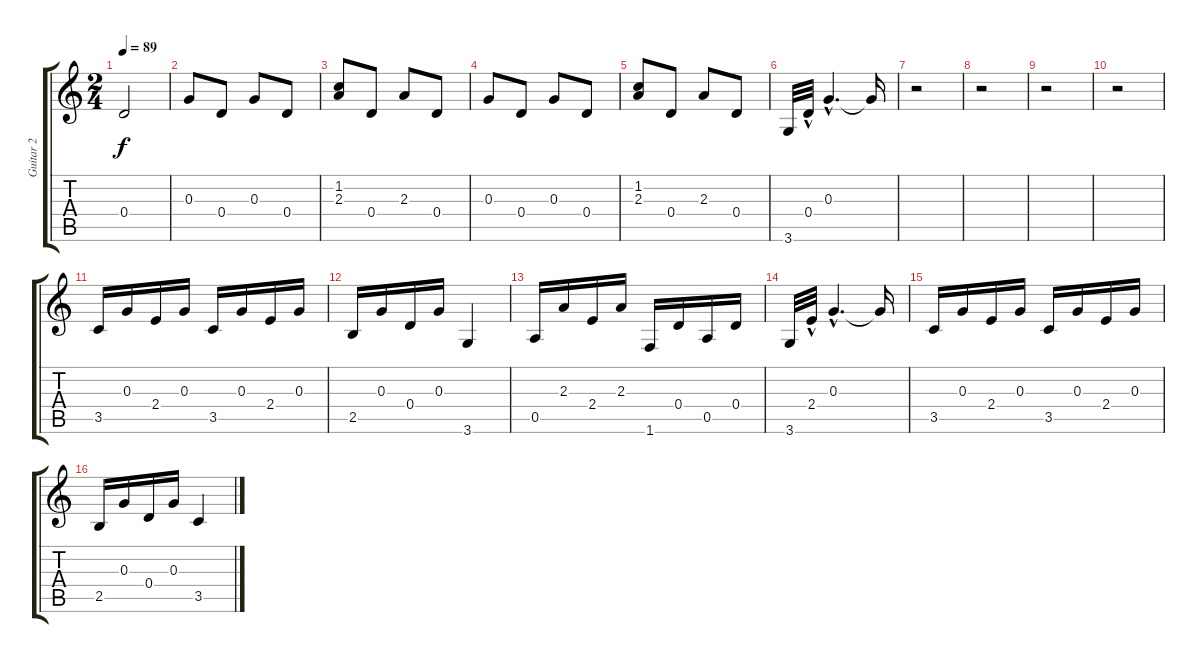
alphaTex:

\track ("Guitar 2" "Guitar 2") {instrument acousticguitarnylon}
\staff {score tabs}
\tuning (E4 B3 G3 D3 A2 E2) {hide}
\ts (2 4)
\tempo 89
\clef g2
\ks c
0.4.2{dy f} |
0.3.8 0.4.8 0.3.8 0.4.8 |
(1.2 2.3).8 0.4.8 2.3.8 0.4.8 |
0.3.8 0.4.8 0.3.8 0.4.8 |
(1.2 2.3).8 0.4.8 2.3.8 0.4.8 |
3.6.32 0.4{hac}.32 0.3{hac}.4{d} 0.3{t}.16 |
r.2 |
r.2 |
r.2 |
r.2 |
3.5.16 0.3.16 2.4.16 0.3.16 3.5.16 0.3.16 2.4.16 0.3.16 |
2.5.16 0.3.16 0.4.16 0.3.16 3.6.4 |
0.5.16 2.3.16 2.4.16 2.3.16 1.6.16 0.4.16 0.5.16 0.4.16 |
3.6.32 2.4{hac}.32 0.3{hac}.4{d} 0.3{t}.16 |
3.5.16 0.3.16 2.4.16 0.3.16 3.5.16 0.3.16 2.4.16 0.3.16 |
2.5.16 0.3.16 0.4.16 0.3.16 3.5.4
